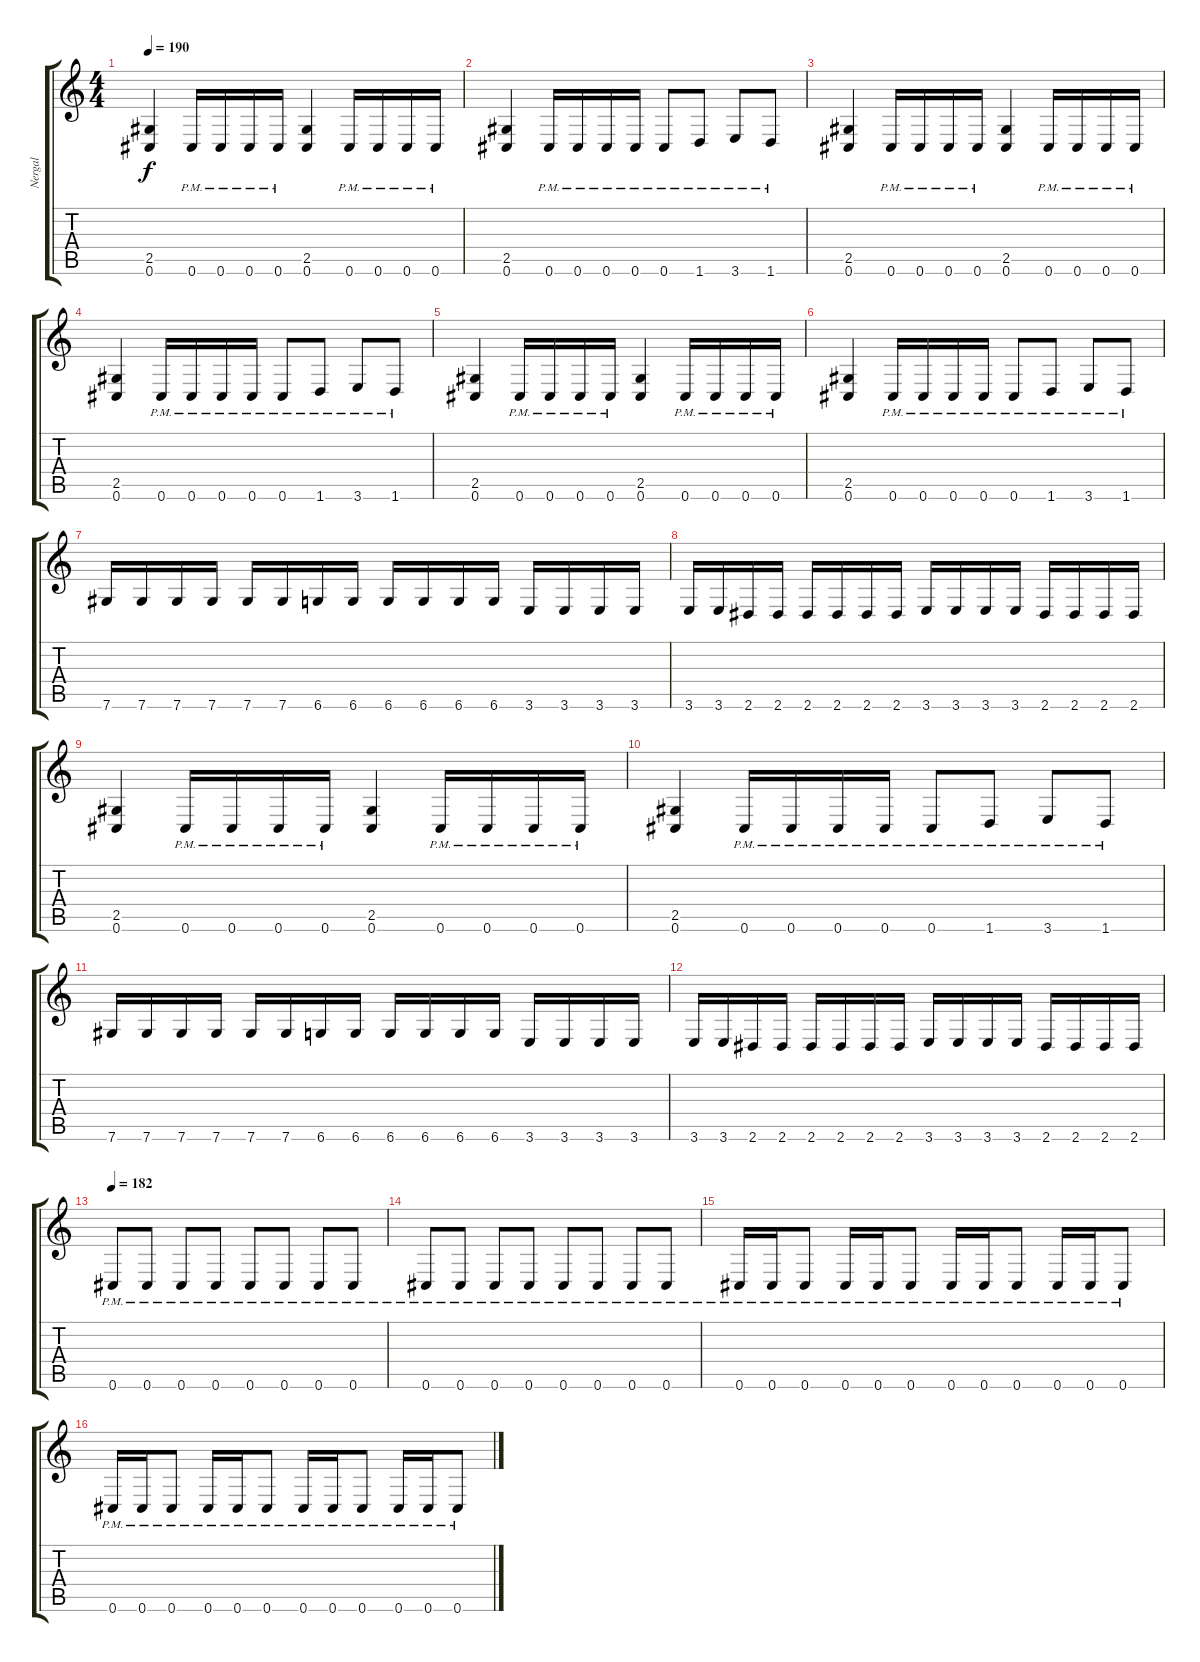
\track ("Nergal" "Nergal") {instrument distortionguitar}
\staff {score tabs}
\tuning (Db4 Ab3 E3 B2 Gb2 Db2) {hide}
\ts (4 4)
\tempo 190
\clef g2
\ks c
(2.5 0.6).4{dy f} 0.6{pm}.16 0.6{pm}.16 0.6{pm}.16 0.6{pm}.16 (2.5 0.6).4 0.6{pm}.16 0.6{pm}.16 0.6{pm}.16 0.6{pm}.16 |
(2.5 0.6).4 0.6{pm}.16 0.6{pm}.16 0.6{pm}.16 0.6{pm}.16 0.6{pm}.8 1.6{pm}.8 3.6{pm}.8 1.6{pm}.8 |
(2.5 0.6).4 0.6{pm}.16 0.6{pm}.16 0.6{pm}.16 0.6{pm}.16 (2.5 0.6).4 0.6{pm}.16 0.6{pm}.16 0.6{pm}.16 0.6{pm}.16 |
(2.5 0.6).4 0.6{pm}.16 0.6{pm}.16 0.6{pm}.16 0.6{pm}.16 0.6{pm}.8 1.6{pm}.8 3.6{pm}.8 1.6{pm}.8 |
\section ("" "")
(2.5 0.6).4 0.6{pm}.16 0.6{pm}.16 0.6{pm}.16 0.6{pm}.16 (2.5 0.6).4 0.6{pm}.16 0.6{pm}.16 0.6{pm}.16 0.6{pm}.16 |
(2.5 0.6).4 0.6{pm}.16 0.6{pm}.16 0.6{pm}.16 0.6{pm}.16 0.6{pm}.8 1.6{pm}.8 3.6{pm}.8 1.6{pm}.8 |
7.6.16 7.6.16 7.6.16 7.6.16 7.6.16 7.6.16 6.6.16 6.6.16 6.6.16 6.6.16 6.6.16 6.6.16 3.6.16 3.6.16 3.6.16 3.6.16 |
3.6.16 3.6.16 2.6.16 2.6.16 2.6.16 2.6.16 2.6.16 2.6.16 3.6.16 3.6.16 3.6.16 3.6.16 2.6.16 2.6.16 2.6.16 2.6.16 |
(2.5 0.6).4 0.6{pm}.16 0.6{pm}.16 0.6{pm}.16 0.6{pm}.16 (2.5 0.6).4 0.6{pm}.16 0.6{pm}.16 0.6{pm}.16 0.6{pm}.16 |
(2.5 0.6).4 0.6{pm}.16 0.6{pm}.16 0.6{pm}.16 0.6{pm}.16 0.6{pm}.8 1.6{pm}.8 3.6{pm}.8 1.6{pm}.8 |
7.6.16 7.6.16 7.6.16 7.6.16 7.6.16 7.6.16 6.6.16 6.6.16 6.6.16 6.6.16 6.6.16 6.6.16 3.6.16 3.6.16 3.6.16 3.6.16 |
3.6.16 3.6.16 2.6.16 2.6.16 2.6.16 2.6.16 2.6.16 2.6.16 3.6.16 3.6.16 3.6.16 3.6.16 2.6.16 2.6.16 2.6.16 2.6.16 |
\section ("" "")
\tempo 183
\tempo 182
0.6{pm}.8 0.6{pm}.8 0.6{pm}.8 0.6{pm}.8 0.6{pm}.8 0.6{pm}.8 0.6{pm}.8 0.6{pm}.8 |
0.6{pm}.8 0.6{pm}.8 0.6{pm}.8 0.6{pm}.8 0.6{pm}.8 0.6{pm}.8 0.6{pm}.8 0.6{pm}.8 |
0.6{pm}.16 0.6{pm}.16 0.6{pm}.8 0.6{pm}.16 0.6{pm}.16 0.6{pm}.8 0.6{pm}.16 0.6{pm}.16 0.6{pm}.8 0.6{pm}.16 0.6{pm}.16 0.6{pm}.8 |
0.6{pm}.16 0.6{pm}.16 0.6{pm}.8 0.6{pm}.16 0.6{pm}.16 0.6{pm}.8 0.6{pm}.16 0.6{pm}.16 0.6{pm}.8 0.6{pm}.16 0.6{pm}.16 0.6{pm}.8
